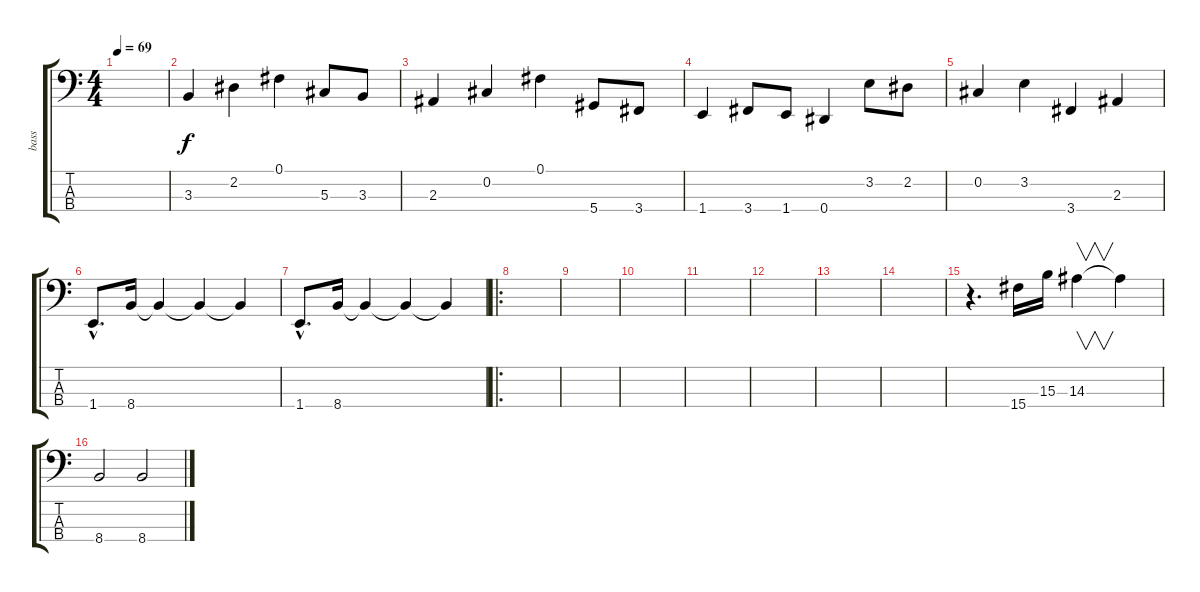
\track ("bass" "bass") {instrument electricbassfinger}
\staff {score tabs}
\tuning (Gb2 Db2 Ab1 Eb1) {hide}
\ts (4 4)
\tempo 69
\clef f4
\ks c
|
3.3.4 2.2.4 0.1.4 5.3.8 3.3.8 |
2.3.4 0.2.4 0.1.4 5.4.8 3.4.8 |
1.4.4 3.4.8 1.4.8 0.4.4 3.2.8 2.2.8 |
0.2.4 3.2.4 3.4.4 2.3.4 |
1.4{hac}.8{d} 8.4.16 8.4{t}.4 8.4{t}.4 8.4{t}.4 |
1.4{hac}.8{d} 8.4.16 8.4{t}.4 8.4{t}.4 8.4{t}.4 |
\ro
|
|
|
|
|
|
|
r.4{d} 15.4.16 15.3.16 14.3.4{v} 14.3{t}.4 |
8.4.2 8.4.2
